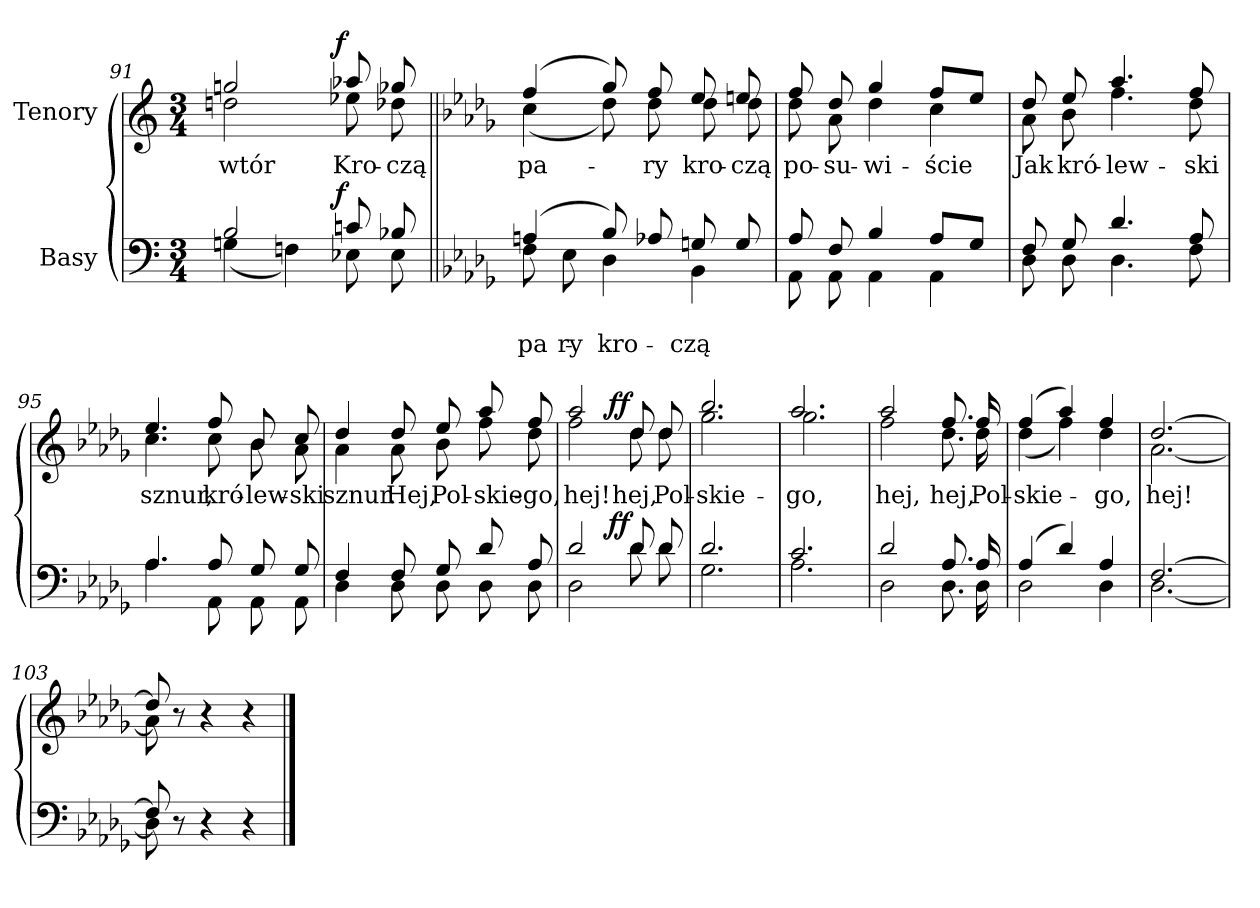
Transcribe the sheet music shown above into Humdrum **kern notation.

**kern	**text	**text	**dynam	**kern	**text	**dynam
*part2	*part2	*part2	*part2	*part1	*part1	*part1
*staff2	*staff2	*staff2	*staff2	*staff1	*staff1	*staff1
*I"Basy	*	*	*	*I"Tenory	*	*
*clefF4	*	*	*	*	*	*
*	*	*	*	*ITrd8c12	*	*
*k[]	*	*	*	*k[]	*	*
*M3/4	*	*	*	*M3/4	*	*
=91	=91	=91	=91	=91	=91	=91
*^	*	*	*	*^	*	*
2B/	(4Gn\	.	.	.	2gn/	2dn\	wtór	.
.	4Fn\)	.	.	.	.	.	.	.
!	!	!	!	!LO:DY:b:rj	!	!	!	!LO:DY:b:rj
8cn/	8E-X\	.	.	f	8a-X/	8e-X\	Kro-	f
8B-X/	8E-\	.	.	.	8g-X/	8d-X\	-czą	.
=92||	=92||	=92||	=92||	=92||	=92||	=92||	=92||	=92||
*k[b-e-a-d-g-]	*	*	*	*	*k[b-e-a-d-g-]	*	*	*
(4An/	8F\	.	pa-	.	(4f/	(4c\	pa-	.
.	8E-\	.	-ry	.	.	.	.	.
8B-/)	4D-\	.	kro-	.	8g-/)	8d-\)	.	.
8A-X/	.	.	.	.	8f/	8d-\	-ry	.
8Gn/	4BB-\	.	-czą	.	8e-/	8d-\	kro-	.
8G/	.	.	.	.	8en/	8d-\	-czą	.
=93	=93	=93	=93	=93	=93	=93	=93	=93
8A-/	8AA-\	.	.	.	8f/	8d-\	po-	.
8F/	8AA-\	.	.	.	8d-/	8A-\	-su-	.
4B-/	4AA-\	.	.	.	4g-/	4d-\	-wi-	.
8A-/L	4AA-\	.	.	.	8f/L	4c\	-ście	.
8G-/J	.	.	.	.	8e-/J	.	.	.
=94	=94	=94	=94	=94	=94	=94	=94	=94
8F/	8D-\	.	.	.	8d-/	8A-\	Jak	.
8G-/	8D-\	.	.	.	8e-/	8B-\	kró-	.
4.d-/	4.D-\	.	.	.	4.a-/	4.f\	-lew-	.
8A-/	8F\	.	.	.	8f/	8d-\	-ski	.
=95	=95	=95	=95	=95	=95	=95	=95	=95
4.A-/	4.A-\	.	.	.	4.e-/	4.c\	sznur,	.
8A-/	8AA-\	.	.	.	8f/	8c\	kró-	.
8G-/	8AA-\	.	.	.	8B-/	8B-\	-lew-	.
8G-/	8AA-\	.	.	.	8c/	8A-\	-ski	.
=96	=96	=96	=96	=96	=96	=96	=96	=96
4F/	4D-\	.	.	.	4d-/	4A-\	sznur.	.
8F/	8D-\	.	.	.	8d-/	8A-\	Hej,	.
8G-/	8D-\	.	.	.	8e-/	8B-\	Pol-	.
8d-/	8D-\	.	.	.	8a-/	8f\	-skie-	.
8A-/	8D-\	.	.	.	8f/	8d-\	-go,	.
=97	=97	=97	=97	=97	=97	=97	=97	=97
2d-/	2D-\	.	.	.	2a-/	2f\	hej!	.
!	!	!	!	!LO:DY:b:rj	!	!	!	!LO:DY:b:rj
8d-/	8d-\	.	.	ff	8d-/	8d-\	hej,	ff
8d-/	8d-\	.	.	.	8d-/	8d-\	Pol-	.
=98	=98	=98	=98	=98	=98	=98	=98	=98
2.d-/	2.G-\	.	.	.	2.b-/	2.g-\	-skie-	.
=99	=99	=99	=99	=99	=99	=99	=99	=99
2.c/	2.A-\	.	.	.	2.a-/	2.g-\	-go,	.
=100	=100	=100	=100	=100	=100	=100	=100	=100
2d-/	2D-\	.	.	.	2a-/	2f\	hej,	.
8.A-/	8.D-\	.	.	.	8.f/	8.d-\	hej,	.
16A-/	16D-\	.	.	.	16f/	16d-\	Pol-	.
=101	=101	=101	=101	=101	=101	=101	=101	=101
(4A-/	2D-\	.	.	.	(4f/	(4d-\	-skie-	.
4d-/)	.	.	.	.	4a-/)	4f\)	.	.
4A-/	4D-\	.	.	.	4f/	4d-\	-go,	.
=102	=102	=102	=102	=102	=102	=102	=102	=102
[2.F/	[2.D-\	.	.	.	[2.d-/	[2.A-\	hej!	.
=103	=103	=103	=103	=103	=103	=103	=103	=103
8F/]	8D-\]	.	.	.	8d-/]	8A-\]	.	.
8r	8ryy	.	.	.	8r	8ryy	.	.
4r	4ryy	.	.	.	4r	4ryy	.	.
4r	4ryy	.	.	.	4r	4ryy	.	.
*v	*v	*	*	*	*	*	*	*
*	*	*	*	*v	*v	*	*
==	==	==	==	==	==	==
*-	*-	*-	*-	*-	*-	*-
